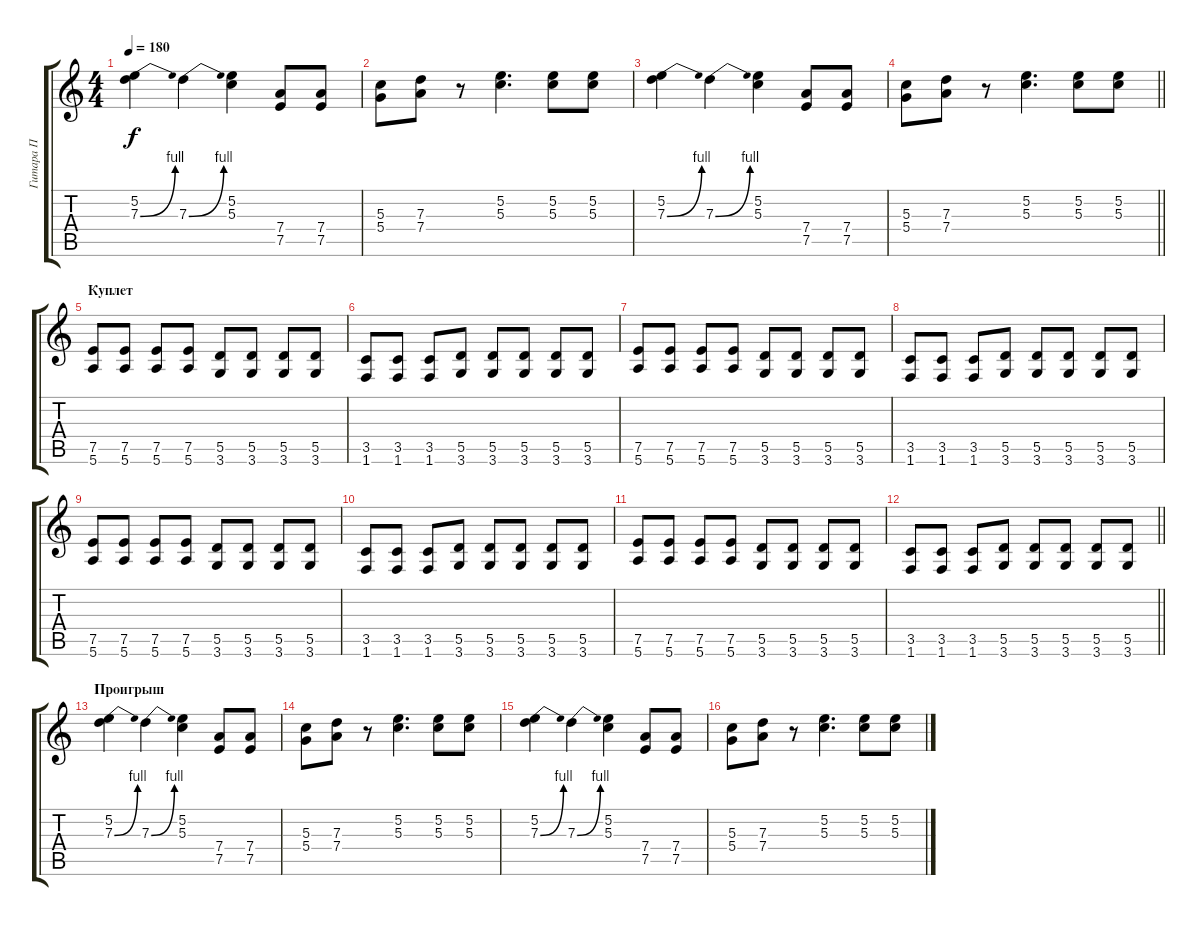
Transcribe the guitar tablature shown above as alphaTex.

\track ("Гитара П" "Гитара П") {instrument overdrivenguitar}
\staff {score tabs}
\tuning (E4 B3 G3 D3 A2 E2) {hide}
\ts (4 4)
\tempo 180
\clef g2
\ks c
(5.2 7.3{be (bend 0 0 60 4)}).4{dy f} 7.3{be (bend 0 0 60 4)}.4 (5.2 5.3).4 (7.4 7.5).8 (7.4 7.5).8 |
(5.3 5.4).8 (7.3 7.4).8 r.8 (5.2 5.3).4{d} (5.2 5.3).8 (5.2 5.3).8 |
(5.2 7.3{be (bend 0 0 60 4)}).4 7.3{be (bend 0 0 60 4)}.4 (5.2 5.3).4 (7.4 7.5).8 (7.4 7.5).8 |
\barLineRight lightlight
(5.3 5.4).8 (7.3 7.4).8 r.8 (5.2 5.3).4{d} (5.2 5.3).8 (5.2 5.3).8 |
\section ("" "Куплет")
(7.5 5.6).8 (7.5 5.6).8 (7.5 5.6).8 (7.5 5.6).8 (5.5 3.6).8 (5.5 3.6).8 (5.5 3.6).8 (5.5 3.6).8 |
(3.5 1.6).8 (3.5 1.6).8 (3.5 1.6).8 (5.5 3.6).8 (5.5 3.6).8 (5.5 3.6).8 (5.5 3.6).8 (5.5 3.6).8 |
(7.5 5.6).8 (7.5 5.6).8 (7.5 5.6).8 (7.5 5.6).8 (5.5 3.6).8 (5.5 3.6).8 (5.5 3.6).8 (5.5 3.6).8 |
(3.5 1.6).8 (3.5 1.6).8 (3.5 1.6).8 (5.5 3.6).8 (5.5 3.6).8 (5.5 3.6).8 (5.5 3.6).8 (5.5 3.6).8 |
(7.5 5.6).8 (7.5 5.6).8 (7.5 5.6).8 (7.5 5.6).8 (5.5 3.6).8 (5.5 3.6).8 (5.5 3.6).8 (5.5 3.6).8 |
(3.5 1.6).8 (3.5 1.6).8 (3.5 1.6).8 (5.5 3.6).8 (5.5 3.6).8 (5.5 3.6).8 (5.5 3.6).8 (5.5 3.6).8 |
(7.5 5.6).8 (7.5 5.6).8 (7.5 5.6).8 (7.5 5.6).8 (5.5 3.6).8 (5.5 3.6).8 (5.5 3.6).8 (5.5 3.6).8 |
\barLineRight lightlight
(3.5 1.6).8 (3.5 1.6).8 (3.5 1.6).8 (5.5 3.6).8 (5.5 3.6).8 (5.5 3.6).8 (5.5 3.6).8 (5.5 3.6).8 |
\section ("" "Проигрыш")
(5.2 7.3{be (bend 0 0 60 4)}).4 7.3{be (bend 0 0 60 4)}.4 (5.2 5.3).4 (7.4 7.5).8 (7.4 7.5).8 |
(5.3 5.4).8 (7.3 7.4).8 r.8 (5.2 5.3).4{d} (5.2 5.3).8 (5.2 5.3).8 |
(5.2 7.3{be (bend 0 0 60 4)}).4 7.3{be (bend 0 0 60 4)}.4 (5.2 5.3).4 (7.4 7.5).8 (7.4 7.5).8 |
(5.3 5.4).8 (7.3 7.4).8 r.8 (5.2 5.3).4{d} (5.2 5.3).8 (5.2 5.3).8
